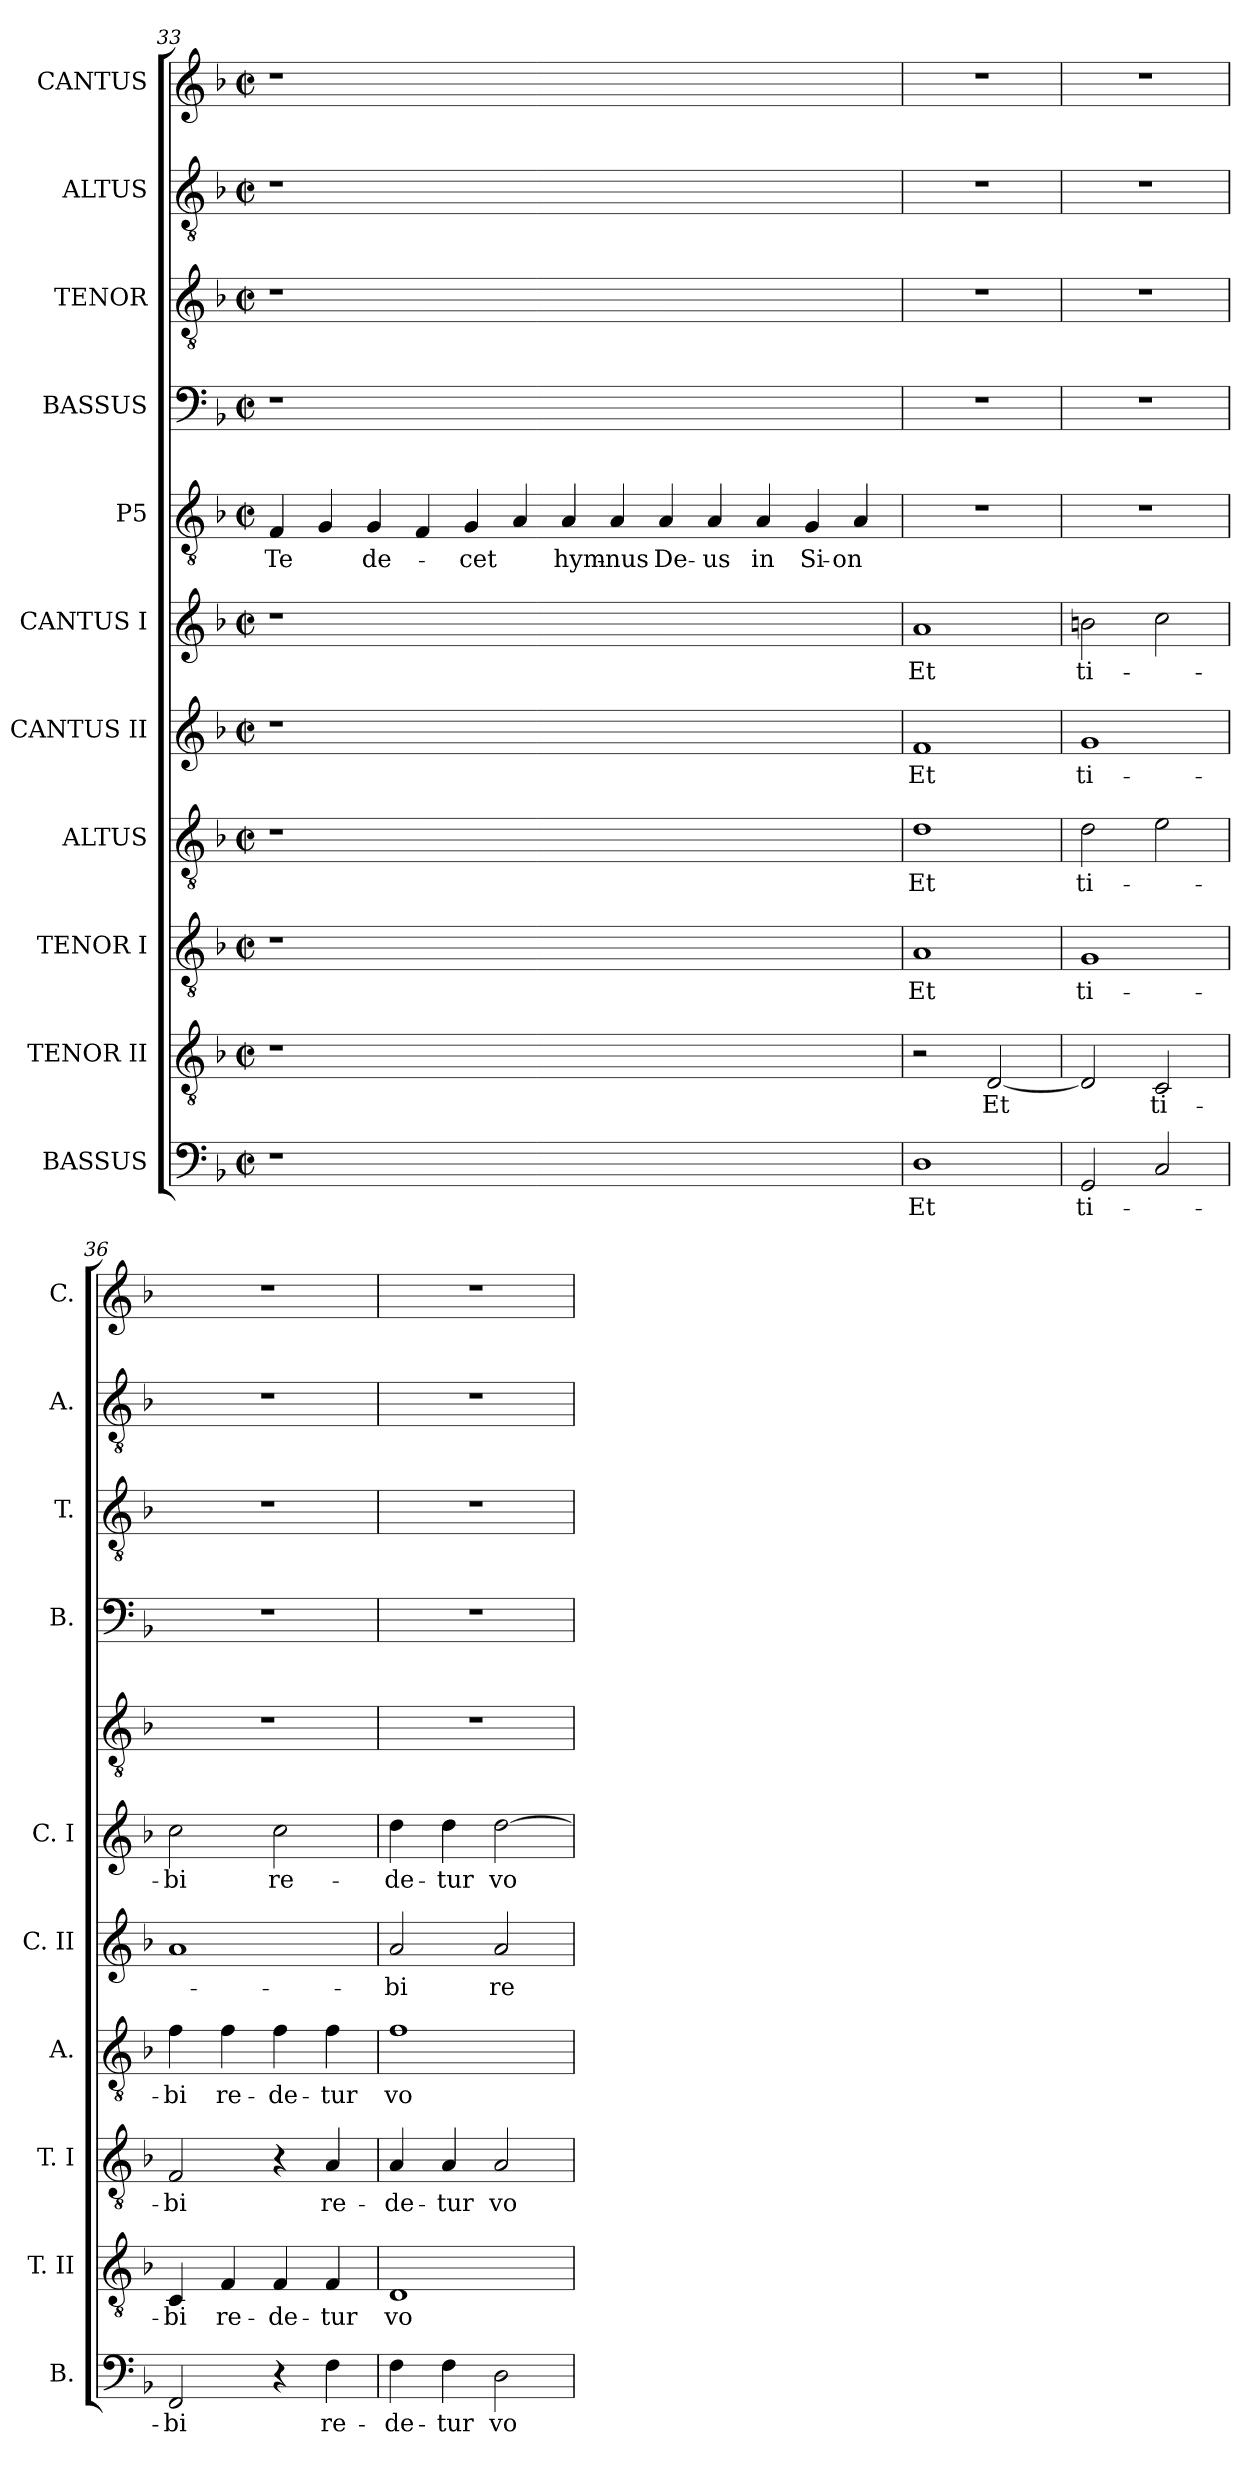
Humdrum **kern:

**kern	**text	**kern	**text	**kern	**text	**kern	**text	**kern	**text	**kern	**text	**kern	**text	**kern	**kern	**kern	**kern
*part11	*part11	*part10	*part10	*part9	*part9	*part8	*part8	*part7	*part7	*part6	*part6	*part5	*part5	*part4	*part3	*part2	*part1
*staff11	*staff11	*staff10	*staff10	*staff9	*staff9	*staff8	*staff8	*staff7	*staff7	*staff6	*staff6	*staff5	*staff5	*staff4	*staff3	*staff2	*staff1
*I"BASSUS	*	*I"TENOR II	*	*I"TENOR I	*	*I"ALTUS	*	*I"CANTUS II	*	*I"CANTUS I	*	*I"P5	*	*I"BASSUS	*I"TENOR	*I"ALTUS	*I"CANTUS
*I'B.	*	*I'T. II	*	*I'T. I	*	*I'A.	*	*I'C. II	*	*I'C. I	*	*	*	*I'B.	*I'T.	*I'A.	*I'C.
!!LO:PB:g=z
*clefF4	*	*clefGv2	*	*clefGv2	*	*clefGv2	*	*clefG2	*	*clefG2	*	*clefGv2	*	*clefF4	*clefGv2	*clefGv2	*clefG2
*	*	*ITrd7c12	*	*ITrd7c12	*	*ITrd7c12	*	*	*	*	*	*ITrd7c12	*	*	*ITrd7c12	*ITrd7c12	*
*k[b-]	*	*k[b-]	*	*k[b-]	*	*k[b-]	*	*k[b-]	*	*k[b-]	*	*k[b-]	*	*k[b-]	*k[b-]	*k[b-]	*k[b-]
*d:	*	*d:	*	*d:	*	*d:	*	*d:	*	*d:	*	*d:	*	*d:	*d:	*d:	*d:
*M2/2	*	*M2/2	*	*M2/2	*	*M2/2	*	*M2/2	*	*M2/2	*	*M2/2	*	*M2/2	*M2/2	*M2/2	*M2/2
*met(c|)	*	*met(c|)	*	*met(c|)	*	*met(c|)	*	*met(c|)	*	*met(c|)	*	*met(c|)	*	*met(c|)	*met(c|)	*met(c|)	*met(c|)
=33	=33	=33	=33	=33	=33	=33	=33	=33	=33	=33	=33	=33	=33	=33	=33	=33	=33
!LO:N:vis=1	!	!LO:N:vis=1	!	!LO:N:vis=1	!	!LO:N:vis=1	!	!LO:N:vis=1	!	!LO:N:vis=1	!	!	!	!	!	!	!
!	!	!	!	!	!	!	!	!	!	!	!	!	!LO:LY:b:color=#000000	!LO:N:vis=1	!LO:N:vis=1	!LO:N:vis=1	!LO:N:vis=1
1r	.	1r	.	1r	.	1r	.	1r	.	1r	.	4FFi/	Te	1r	1r	1r	1r
.	.	.	.	.	.	.	.	.	.	.	.	4GGi/	.	.	.	.	.
!	!	!	!	!	!	!	!	!	!	!	!	!	!LO:LY:b:color=#000000	!	!	!	!
.	.	.	.	.	.	.	.	.	.	.	.	4GGi/	de-	.	.	.	.
.	.	.	.	.	.	.	.	.	.	.	.	4FFi/	.	.	.	.	.
!	!	!	!	!	!	!	!	!	!	!	!	!	!LO:LY:b:color=#000000	!	!	!	!
0ryy	.	0ryy	.	0ryy	.	0ryy	.	0ryy	.	0ryy	.	4GGi/	-cet	0ryy	0ryy	0ryy	0ryy
.	.	.	.	.	.	.	.	.	.	.	.	4AAi/	.	.	.	.	.
!	!	!	!	!	!	!	!	!	!	!	!	!	!LO:LY:b:color=#000000	!	!	!	!
.	.	.	.	.	.	.	.	.	.	.	.	4AAi/	hym-	.	.	.	.
!	!	!	!	!	!	!	!	!	!	!	!	!	!LO:LY:b:color=#000000	!	!	!	!
.	.	.	.	.	.	.	.	.	.	.	.	4AAi/	-nus	.	.	.	.
!	!	!	!	!	!	!	!	!	!	!	!	!	!LO:LY:b:color=#000000	!	!	!	!
.	.	.	.	.	.	.	.	.	.	.	.	4AAi/	De-	.	.	.	.
!	!	!	!	!	!	!	!	!	!	!	!	!	!LO:LY:b:color=#000000	!	!	!	!
.	.	.	.	.	.	.	.	.	.	.	.	4AAi/	-us	.	.	.	.
!	!	!	!	!	!	!	!	!	!	!	!	!	!LO:LY:b:color=#000000	!	!	!	!
.	.	.	.	.	.	.	.	.	.	.	.	4AAi/	in	.	.	.	.
!	!	!	!	!	!	!	!	!	!	!	!	!	!LO:LY:b:color=#000000	!	!	!	!
.	.	.	.	.	.	.	.	.	.	.	.	4GGi/	Si-	.	.	.	.
!	!	!	!	!	!	!	!	!	!	!	!	!	!LO:LY:b:color=#000000	!	!	!	!
4ryy	.	4ryy	.	4ryy	.	4ryy	.	4ryy	.	4ryy	.	4AAi/	-on	4ryy	4ryy	4ryy	4ryy
!!LO:LB:g=z
=34	=34	=34	=34	=34	=34	=34	=34	=34	=34	=34	=34	=34	=34	=34	=34	=34	=34
!	!LO:LY:b:color=#000000	!	!	!	!	!	!	!	!	!	!	!	!	!	!	!	!
!	!	!	!	!	!LO:LY:b:color=#000000	!	!	!	!	!	!	!	!	!	!	!	!
!	!	!	!	!	!	!	!LO:LY:b:color=#000000	!	!	!	!	!	!	!	!	!	!
!	!	!	!	!	!	!	!	!	!LO:LY:b:color=#000000	!	!	!	!	!	!	!	!
!	!	!	!	!	!	!	!	!	!	!	!LO:LY:b:color=#000000	!	!	!	!	!	!
1Di	Et	2r	.	1AAi	Et	1Di	Et	1fi	Et	1ai	Et	1r	.	1r	1r	1r	1r
!	!	!	!LO:LY:b:color=#000000	!	!	!	!	!	!	!	!	!	!	!	!	!	!
.	.	[2DDi/	Et	.	.	.	.	.	.	.	.	.	.	.	.	.	.
=35	=35	=35	=35	=35	=35	=35	=35	=35	=35	=35	=35	=35	=35	=35	=35	=35	=35
!	!LO:LY:b:color=#000000	!	!	!	!	!	!	!	!	!	!	!	!	!	!	!	!
!	!	!	!	!	!LO:LY:b:color=#000000	!	!	!	!	!	!	!	!	!	!	!	!
!	!	!	!	!	!	!	!LO:LY:b:color=#000000	!	!	!	!	!	!	!	!	!	!
!	!	!	!	!	!	!	!	!	!LO:LY:b:color=#000000	!	!	!	!	!	!	!	!
!	!	!	!	!	!	!	!	!	!	!	!LO:LY:b:color=#000000	!	!	!	!	!	!
2GGi/	ti-	2DDi/]	.	1GGi	ti-	2Di\	ti-	1gi	ti-	2bni\	ti-	1r	.	1r	1r	1r	1r
!	!	!	!LO:LY:b:color=#000000	!	!	!	!	!	!	!	!	!	!	!	!	!	!
2Ci/	.	2CCi/	ti-	.	.	2Ei\	.	.	.	2cci\	.	.	.	.	.	.	.
=36	=36	=36	=36	=36	=36	=36	=36	=36	=36	=36	=36	=36	=36	=36	=36	=36	=36
!	!LO:LY:b:color=#000000	!	!	!	!	!	!	!	!	!	!	!	!	!	!	!	!
!	!	!	!LO:LY:b:color=#000000	!	!	!	!	!	!	!	!	!	!	!	!	!	!
!	!	!	!	!	!LO:LY:b:color=#000000	!	!	!	!	!	!	!	!	!	!	!	!
!	!	!	!	!	!	!	!LO:LY:b:color=#000000	!	!	!	!	!	!	!	!	!	!
!	!	!	!	!	!	!	!	!	!	!	!LO:LY:b:color=#000000	!	!	!	!	!	!
2FFi/	-bi	4CCi/	-bi	2FFi/	-bi	4Fi\	-bi	1ai	.	2cci\	-bi	1r	.	1r	1r	1r	1r
!	!	!	!LO:LY:b:color=#000000	!	!	!	!	!	!	!	!	!	!	!	!	!	!
!	!	!	!	!	!	!	!LO:LY:b:color=#000000	!	!	!	!	!	!	!	!	!	!
.	.	4FFi/	re-	.	.	4Fi\	re-	.	.	.	.	.	.	.	.	.	.
!	!	!	!LO:LY:b:color=#000000	!	!	!	!	!	!	!	!	!	!	!	!	!	!
!	!	!	!	!	!	!	!LO:LY:b:color=#000000	!	!	!	!	!	!	!	!	!	!
!	!	!	!	!	!	!	!	!	!	!	!LO:LY:b:color=#000000	!	!	!	!	!	!
4r	.	4FFi/	-de-	4r	.	4Fi\	-de-	.	.	2cci\	re-	.	.	.	.	.	.
!	!LO:LY:b:color=#000000	!	!	!	!	!	!	!	!	!	!	!	!	!	!	!	!
!	!	!	!LO:LY:b:color=#000000	!	!	!	!	!	!	!	!	!	!	!	!	!	!
!	!	!	!	!	!LO:LY:b:color=#000000	!	!	!	!	!	!	!	!	!	!	!	!
!	!	!	!	!	!	!	!LO:LY:b:color=#000000	!	!	!	!	!	!	!	!	!	!
4Fi\	re-	4FFi/	-tur	4AAi/	re-	4Fi\	-tur	.	.	.	.	.	.	.	.	.	.
=37	=37	=37	=37	=37	=37	=37	=37	=37	=37	=37	=37	=37	=37	=37	=37	=37	=37
!	!LO:LY:b:color=#000000	!	!	!	!	!	!	!	!	!	!	!	!	!	!	!	!
!	!	!	!LO:LY:b:color=#000000	!	!	!	!	!	!	!	!	!	!	!	!	!	!
!	!	!	!	!	!LO:LY:b:color=#000000	!	!	!	!	!	!	!	!	!	!	!	!
!	!	!	!	!	!	!	!LO:LY:b:color=#000000	!	!	!	!	!	!	!	!	!	!
!	!	!	!	!	!	!	!	!	!LO:LY:b:color=#000000	!	!	!	!	!	!	!	!
!	!	!	!	!	!	!	!	!	!	!	!LO:LY:b:color=#000000	!	!	!	!	!	!
4Fi\	-de-	1DDi	vo-	4AAi/	-de-	1Fi	vo-	2ai/	-bi	4ddi\	-de-	1r	.	1r	1r	1r	1r
!	!LO:LY:b:color=#000000	!	!	!	!	!	!	!	!	!	!	!	!	!	!	!	!
!	!	!	!	!	!LO:LY:b:color=#000000	!	!	!	!	!	!	!	!	!	!	!	!
!	!	!	!	!	!	!	!	!	!	!	!LO:LY:b:color=#000000	!	!	!	!	!	!
4Fi\	-tur	.	.	4AAi/	-tur	.	.	.	.	4ddi\	-tur	.	.	.	.	.	.
!	!LO:LY:b:color=#000000	!	!	!	!	!	!	!	!	!	!	!	!	!	!	!	!
!	!	!	!	!	!LO:LY:b:color=#000000	!	!	!	!	!	!	!	!	!	!	!	!
!	!	!	!	!	!	!	!	!	!LO:LY:b:color=#000000	!	!	!	!	!	!	!	!
!	!	!	!	!	!	!	!	!	!	!	!LO:LY:b:color=#000000	!	!	!	!	!	!
2Di\	vo-	.	.	2AAi/	vo-	.	.	2ai/	re-	[2ddi\	vo-	.	.	.	.	.	.
=	=	=	=	=	=	=	=	=	=	=	=	=	=	=	=	=	=
*-	*-	*-	*-	*-	*-	*-	*-	*-	*-	*-	*-	*-	*-	*-	*-	*-	*-
